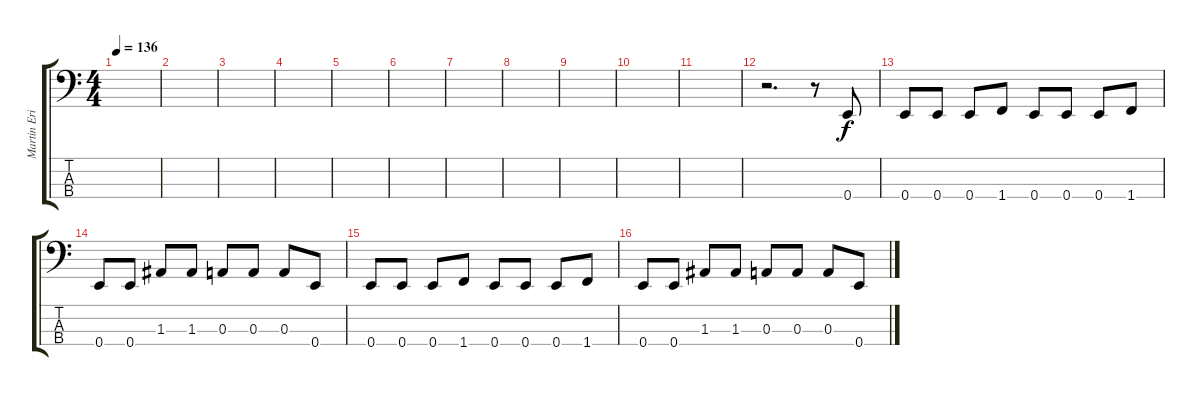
\track ("Martin Eric Ain (Bass)" "Martin Eri") {instrument electricbassfinger}
\staff {score tabs}
\tuning (G2 D2 A1 E1) {hide}
\ts (4 4)
\tempo 136
\clef f4
\ks c
|
|
|
|
|
|
|
|
|
|
|
r.2{d} r.8 0.4.8 |
0.4.8 0.4.8 0.4.8 1.4.8 0.4.8 0.4.8 0.4.8 1.4.8 |
0.4.8 0.4.8 1.3.8 1.3.8 0.3.8 0.3.8 0.3.8 0.4.8 |
0.4.8 0.4.8 0.4.8 1.4.8 0.4.8 0.4.8 0.4.8 1.4.8 |
0.4.8 0.4.8 1.3.8 1.3.8 0.3.8 0.3.8 0.3.8 0.4.8
